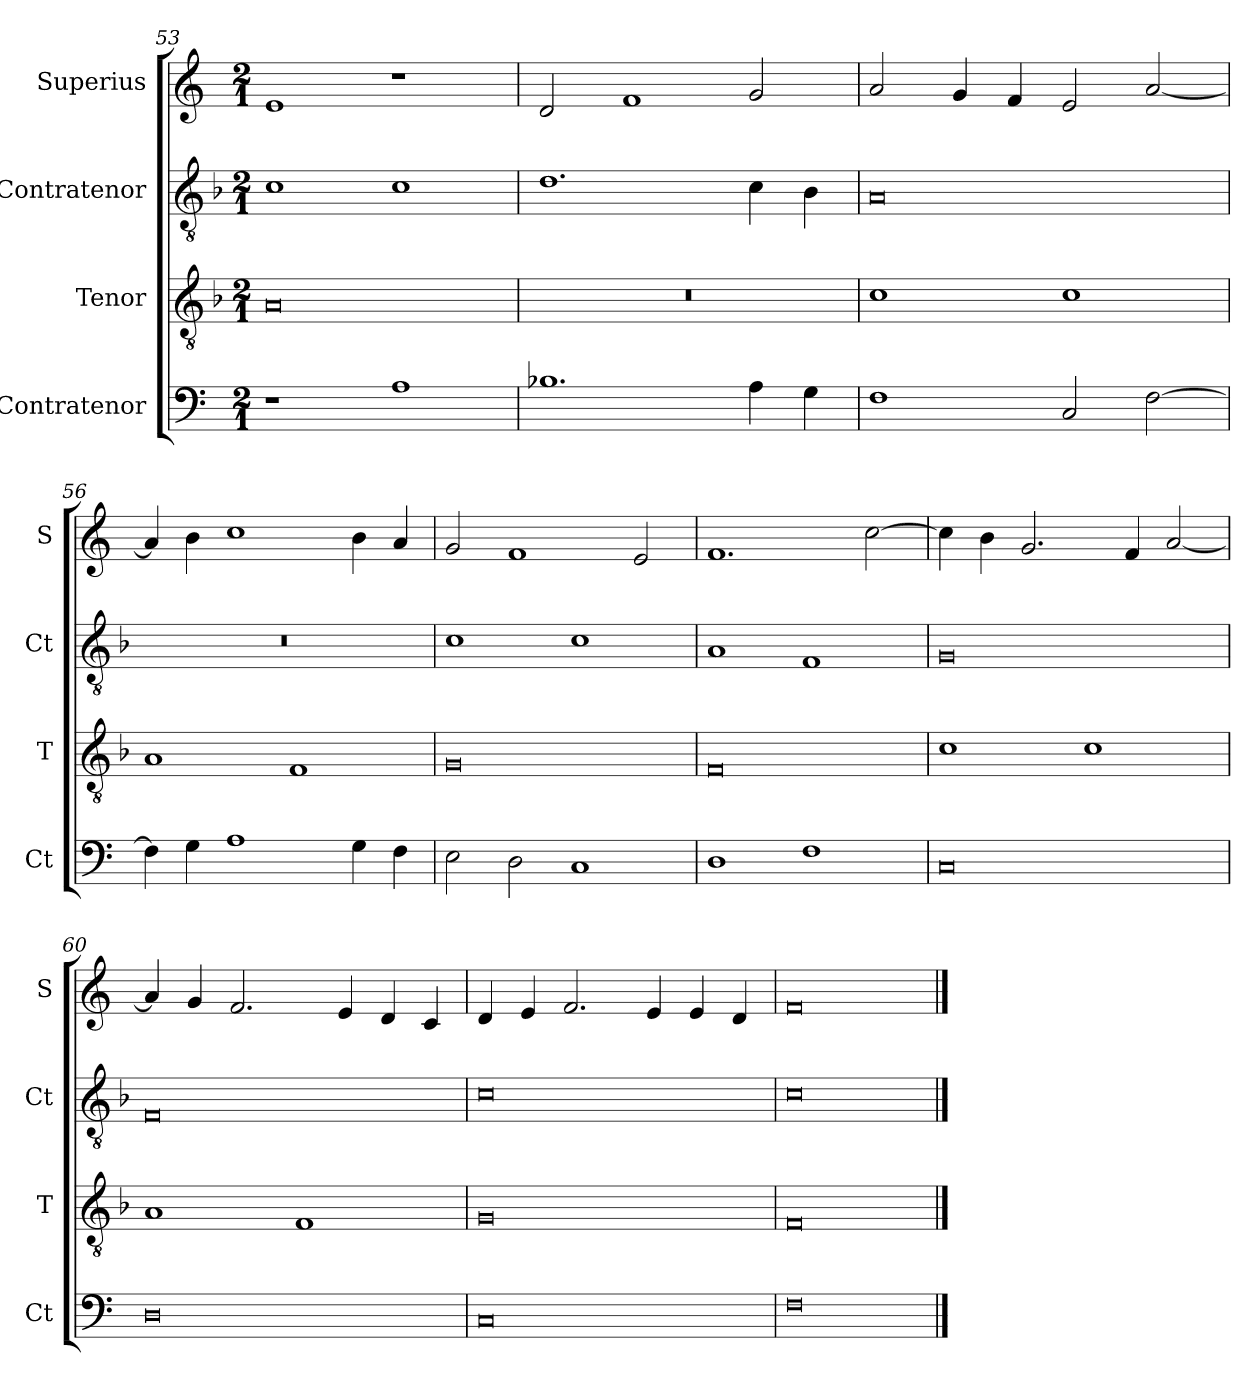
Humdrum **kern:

**kern	**kern	**kern	**kern
*part4	*part3	*part2	*part1
*staff4	*staff3	*staff2	*staff1
*I"Contratenor	*I"Tenor	*I"Contratenor	*I"Superius
*I'Ct	*I'T	*I'Ct	*I'S
*clefF4	*clefGv2	*clefGv2	*clefG2
*k[]	*k[b-]	*k[b-]	*k[]
*M2/1	*M2/1	*M2/1	*M2/1
=53	=53	=53	=53
1r	0A	1c	1e
1A	.	1c	1r
=54	=54	=54	=54
1.B-X	0r	1.d	2d/
.	.	.	1f
4A\	.	4c\	2g/
4G\	.	4B-\	.
=55	=55	=55	=55
1F	1c	0A	2a/
.	.	.	4g/
.	.	.	4f/
2C/	1c	.	2e/
[2F\	.	.	[2a/
=56	=56	=56	=56
4F\]	1A	0r	4a/]
4G\	.	.	4b\
1A	.	.	1cc
.	1F	.	.
4G\	.	.	4b\
4F\	.	.	4a/
=57	=57	=57	=57
2E\	0G	1c	2g/
2D\	.	.	1f
1C	.	1c	.
.	.	.	2e/
=58	=58	=58	=58
1D	0F	1A	1.f
1F	.	1F	.
.	.	.	[2cc\
=59	=59	=59	=59
0C	1c	0G	4cc\]
.	.	.	4b\
.	.	.	2.g/
.	1c	.	.
.	.	.	4f/
.	.	.	[2a/
=60	=60	=60	=60
0D	1A	0F	4a/]
.	.	.	4g/
.	.	.	2.f/
.	1F	.	.
.	.	.	4e/
.	.	.	4d/
.	.	.	4c/
=61	=61	=61	=61
0C	0G	0c	4d/
.	.	.	4e/
.	.	.	2.f/
.	.	.	4e/
.	.	.	4e/
.	.	.	4d/
=62	=62	=62	=62
0F	0F	0c	0f
==	==	==	==
*-	*-	*-	*-
